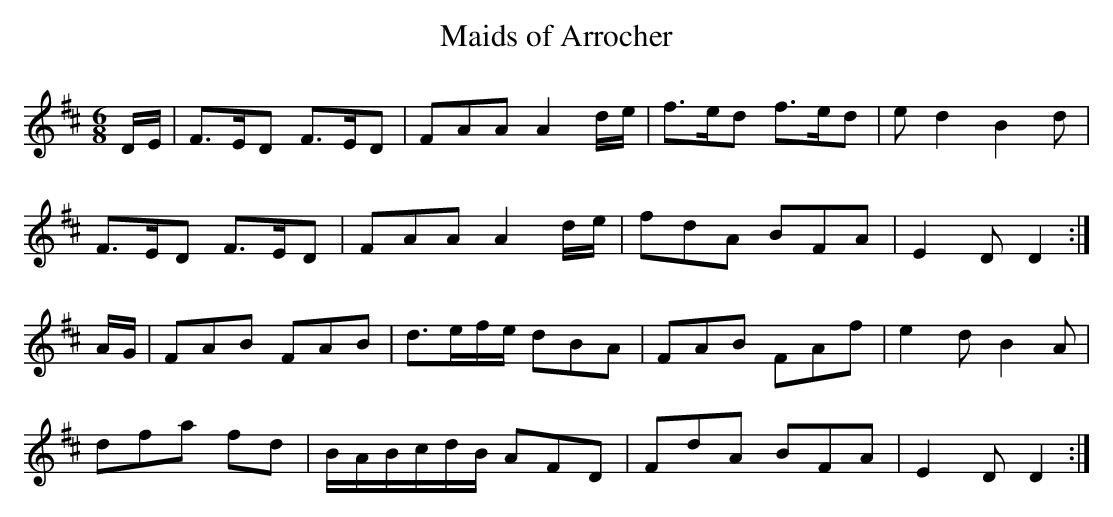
X:1
T: Maids of Arrocher
L: 1/8
M: 6/8
K: D
D/E/ | F>ED F>ED | FAA       A2d/e/ | f>ed f>ed | ed2 B2d |
       F>ED F>ED | FAA       A2d/e/ | fdA  BFA  | E2D D2 :|
A/G/ | FAB  FAB  | d>ef/e/      dBA | FAB  FAf  | e2d B2A |
       dfa  fd   | B/A/B/c/d/B/ AFD | FdA  BFA  | E2D D2 :|]
